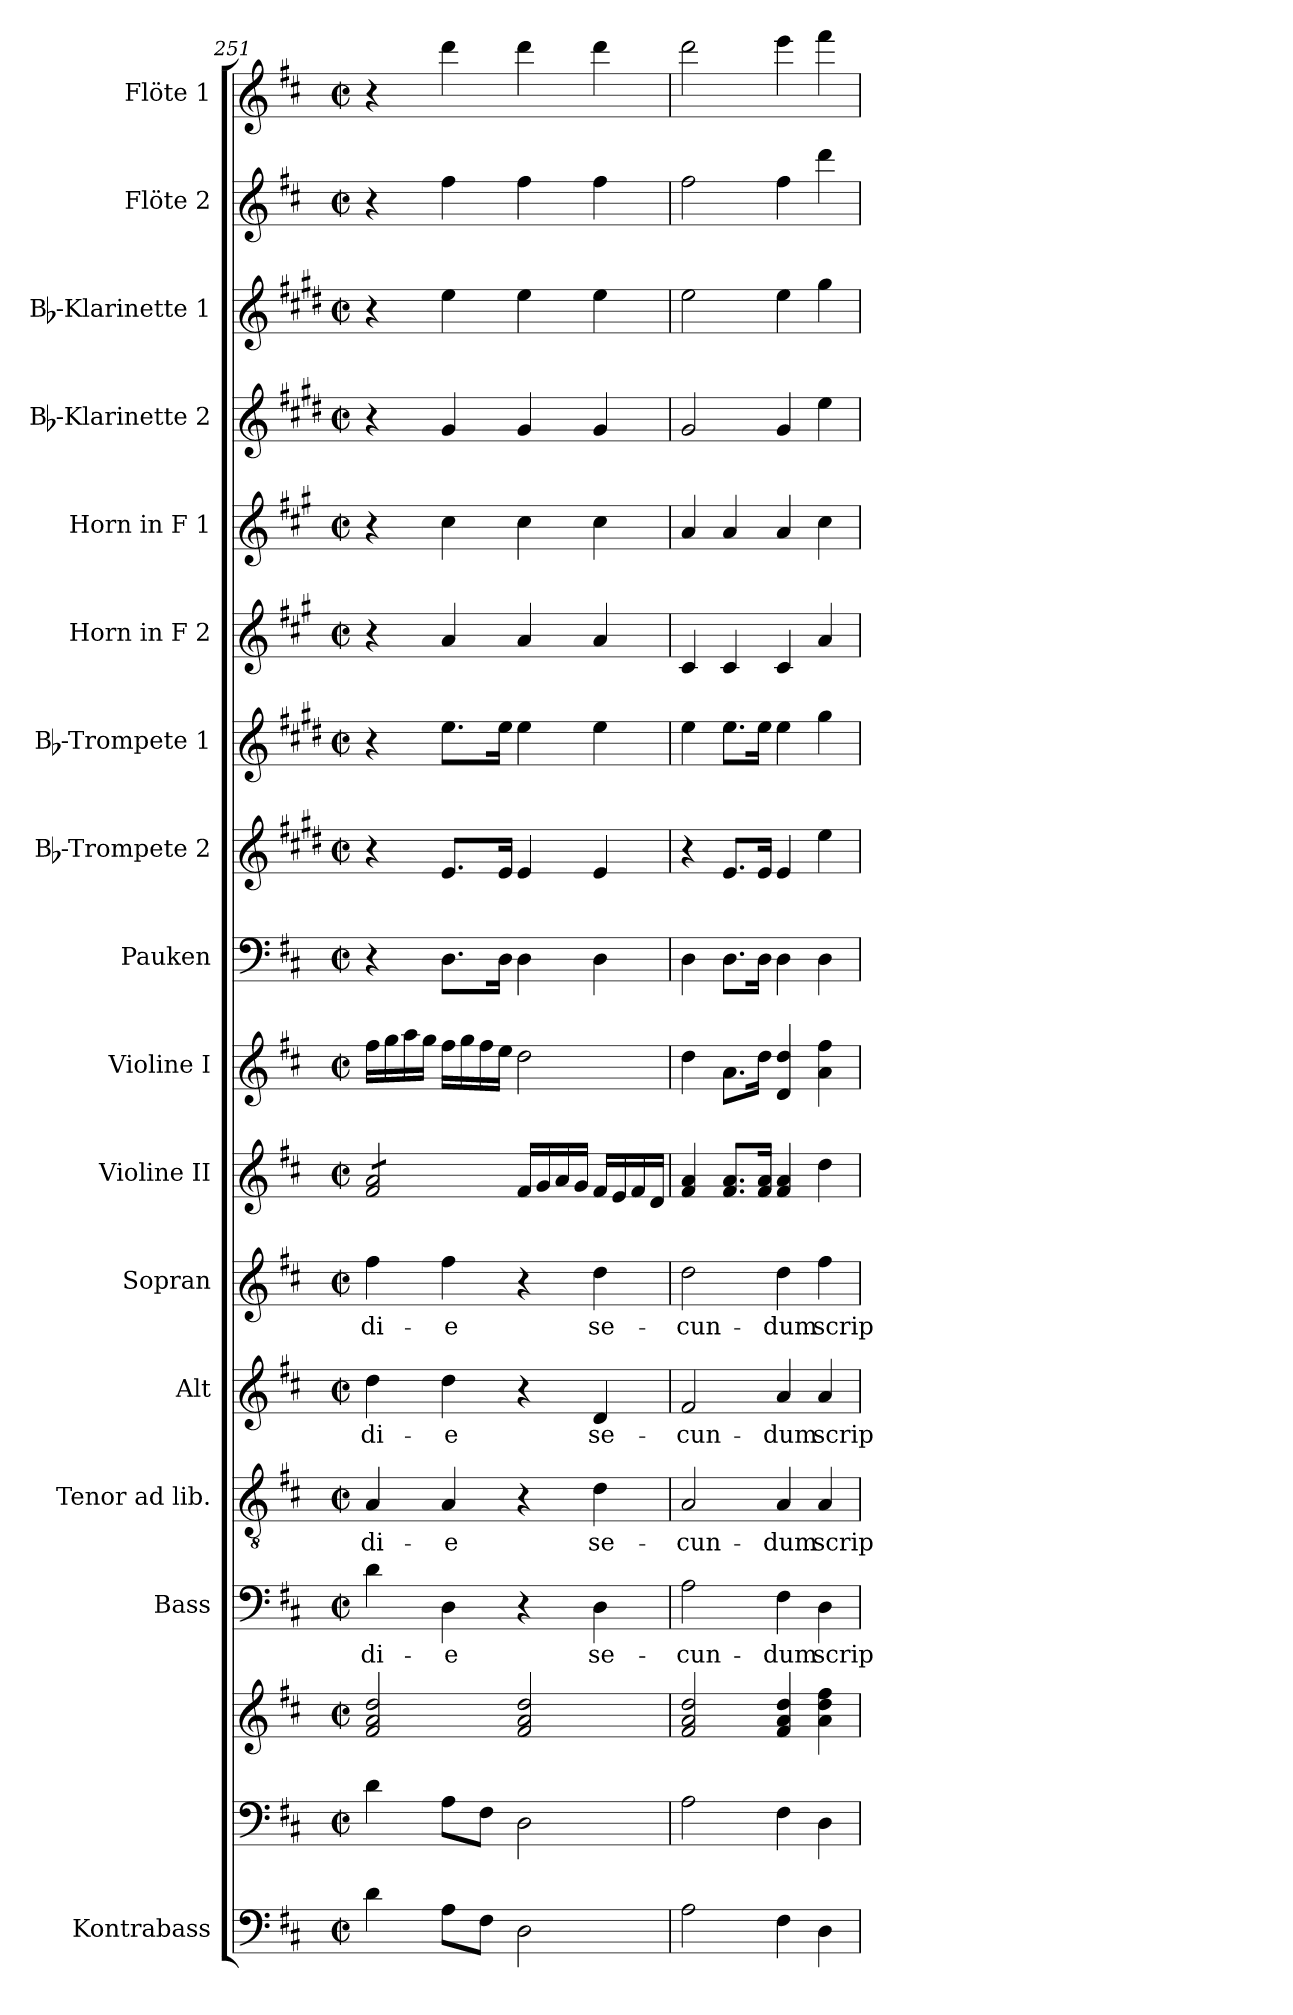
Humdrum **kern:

**kern	**kern	**kern	**kern	**text	**kern	**text	**kern	**text	**kern	**text	**kern	**kern	**kern	**kern	**kern	**kern	**kern	**kern	**kern	**kern	**kern
*part17	*part16	*part16	*part15	*part15	*part14	*part14	*part13	*part13	*part12	*part12	*part11	*part10	*part9	*part8	*part7	*part6	*part5	*part4	*part3	*part2	*part1
*staff18	*staff17	*staff16	*staff15	*staff15	*staff14	*staff14	*staff13	*staff13	*staff12	*staff12	*staff11	*staff10	*staff9	*staff8	*staff7	*staff6	*staff5	*staff4	*staff3	*staff2	*staff1
*I"Kontrabass	*	*	*I"Bass	*	*I"Tenor ad lib.	*	*I"Alt	*	*I"Sopran	*	*I"Violine II	*I"Violine I	*I"Pauken	*I"Bb-Trompete 2	*I"Bb-Trompete 1	*I"Horn in F 2	*I"Horn in F 1	*I"Bb-Klarinette 2	*I"Bb-Klarinette 1	*I"Flöte 2	*I"Flöte 1
*I'Kb.	*	*	*I'B.	*	*I'T.	*	*I'A.	*	*I'S.	*	*I'Vl. II	*I'Vl. I	*I'Pk.	*I'Bb Trp. 2	*I'Bb Trp. 1	*	*	*I'Bb Kl. 2	*I'Bb Kl. 1	*I'Fl. 2	*I'Fl. 1
*clefF4	*clefF4	*clefG2	*clefF4	*	*clefGv2	*	*clefG2	*	*clefG2	*	*clefG2	*clefG2	*clefF4	*clefG2	*clefG2	*clefG2	*clefG2	*clefG2	*clefG2	*clefG2	*clefG2
*ITrd7c12	*	*	*	*	*	*	*	*	*	*	*	*	*	*ITrd1c2	*ITrd1c2	*ITrd4c7	*ITrd4c7	*ITrd1c2	*ITrd1c2	*	*
*k[f#c#]	*k[f#c#]	*k[f#c#]	*k[f#c#]	*	*k[f#c#]	*	*k[f#c#]	*	*k[f#c#]	*	*k[f#c#]	*k[f#c#]	*k[f#c#]	*k[f#c#]	*k[f#c#]	*k[f#c#]	*k[f#c#]	*k[f#c#]	*k[f#c#]	*k[f#c#]	*k[f#c#]
*D:	*D:	*D:	*D:	*	*D:	*	*D:	*	*D:	*	*D:	*D:	*D:	*D:	*D:	*D:	*D:	*D:	*D:	*D:	*D:
*M2/2	*M2/2	*M2/2	*M2/2	*	*M2/2	*	*M2/2	*	*M2/2	*	*M2/2	*M2/2	*M2/2	*M2/2	*M2/2	*M2/2	*M2/2	*M2/2	*M2/2	*M2/2	*M2/2
*met(c|)	*met(c|)	*met(c|)	*met(c|)	*	*met(c|)	*	*met(c|)	*	*met(c|)	*	*met(c|)	*met(c|)	*met(c|)	*met(c|)	*met(c|)	*met(c|)	*met(c|)	*met(c|)	*met(c|)	*met(c|)	*met(c|)
=251	=251	=251	=251	=251	=251	=251	=251	=251	=251	=251	=251	=251	=251	=251	=251	=251	=251	=251	=251	=251	=251
!	!	!	!	!LO:LY:b	!	!LO:LY:b	!	!LO:LY:b	!	!LO:LY:b	!	!	!	!	!	!	!	!	!	!	!
*	*	*	*	*	*	*	*	*	*	*	*tremolo	*	*	*	*	*	*	*	*	*	*
4D\	4d\	2f#/ 2a/ 2dd/	4d\	di-	4A/	di-	4dd\	di-	4ff#\	di-	8f#/ 8a/L	16ff#\LL	4r	4r	4r	4r	4r	4r	4r	4r	4r
.	.	.	.	.	.	.	.	.	.	.	.	16gg\	.	.	.	.	.	.	.	.	.
.	.	.	.	.	.	.	.	.	.	.	8f#/ 8a/	16aa\	.	.	.	.	.	.	.	.	.
.	.	.	.	.	.	.	.	.	.	.	.	16gg\JJ	.	.	.	.	.	.	.	.	.
!	!	!	!	!LO:LY:b	!	!LO:LY:b	!	!LO:LY:b	!	!LO:LY:b	!	!	!	!	!	!	!	!	!	!	!
8AA\L	8A\L	.	4D\	-e	4A/	-e	4dd\	-e	4ff#\	-e	8f#/ 8a/	16ff#\LL	8.D\L	8.d/L	8.dd\L	4d/	4f#\	4f#/	4dd\	4ff#\	4ddd\
.	.	.	.	.	.	.	.	.	.	.	.	16gg\	.	.	.	.	.	.	.	.	.
8FF#\J	8F#\J	.	.	.	.	.	.	.	.	.	8f#/ 8a/J	16ff#\	.	.	.	.	.	.	.	.	.
*	*	*	*	*	*	*	*	*	*	*	*Xtremolo	*	*	*	*	*	*	*	*	*	*
.	.	.	.	.	.	.	.	.	.	.	.	16ee\JJ	16D\Jk	16d/Jk	16dd\Jk	.	.	.	.	.	.
2DD\	2D\	2f#/ 2a/ 2dd/	4r	.	4r	.	4r	.	4r	.	16f#/LL	2dd\	4D\	4d/	4dd\	4d/	4f#\	4f#/	4dd\	4ff#\	4ddd\
.	.	.	.	.	.	.	.	.	.	.	16g/	.	.	.	.	.	.	.	.	.	.
.	.	.	.	.	.	.	.	.	.	.	16a/	.	.	.	.	.	.	.	.	.	.
.	.	.	.	.	.	.	.	.	.	.	16g/JJ	.	.	.	.	.	.	.	.	.	.
!	!	!	!	!LO:LY:b	!	!LO:LY:b	!	!LO:LY:b	!	!LO:LY:b	!	!	!	!	!	!	!	!	!	!	!
.	.	.	4D\	se-	4d\	se-	4d/	se-	4dd\	se-	16f#/LL	.	4D\	4d/	4dd\	4d/	4f#\	4f#/	4dd\	4ff#\	4ddd\
.	.	.	.	.	.	.	.	.	.	.	16e/	.	.	.	.	.	.	.	.	.	.
.	.	.	.	.	.	.	.	.	.	.	16f#/	.	.	.	.	.	.	.	.	.	.
.	.	.	.	.	.	.	.	.	.	.	16d/JJ	.	.	.	.	.	.	.	.	.	.
=252	=252	=252	=252	=252	=252	=252	=252	=252	=252	=252	=252	=252	=252	=252	=252	=252	=252	=252	=252	=252	=252
!	!	!	!	!LO:LY:b	!	!LO:LY:b	!	!LO:LY:b	!	!LO:LY:b	!	!	!	!	!	!	!	!	!	!	!
2AA\	2A\	2f#/ 2a/ 2dd/	2A\	-cun-	2A/	-cun-	2f#/	-cun-	2dd\	-cun-	4f#/ 4a/	4dd\	4D\	4r	4dd\	4F#/	4d/	2f#/	2dd\	2ff#\	2ddd\
.	.	.	.	.	.	.	.	.	.	.	8.f#/ 8.a/L	8.a\L	8.D\L	8.d/L	8.dd\L	4F#/	4d/	.	.	.	.
.	.	.	.	.	.	.	.	.	.	.	16f#/ 16a/Jk	16dd\Jk	16D\Jk	16d/Jk	16dd\Jk	.	.	.	.	.	.
!	!	!	!	!LO:LY:b	!	!LO:LY:b	!	!LO:LY:b	!	!LO:LY:b	!	!	!	!	!	!	!	!	!	!	!
4FF#\	4F#\	4f#/ 4a/ 4dd/	4F#\	-dum	4A/	-dum	4a/	-dum	4dd\	-dum	4f#/ 4a/	4d/ 4dd/	4D\	4d/	4dd\	4F#/	4d/	4f#/	4dd\	4ff#\	4eee\
!	!	!	!	!LO:LY:b	!	!LO:LY:b	!	!LO:LY:b	!	!LO:LY:b	!	!	!	!	!	!	!	!	!	!	!
4DD\	4D\	4a\ 4dd\ 4ff#\	4D\	scrip-	4A/	scrip-	4a/	scrip-	4ff#\	scrip-	4dd\	4a\ 4ff#\	4D\	4dd\	4ff#\	4d/	4f#\	4dd\	4ff#\	4ddd\	4fff#\
=	=	=	=	=	=	=	=	=	=	=	=	=	=	=	=	=	=	=	=	=	=
*-	*-	*-	*-	*-	*-	*-	*-	*-	*-	*-	*-	*-	*-	*-	*-	*-	*-	*-	*-	*-	*-
